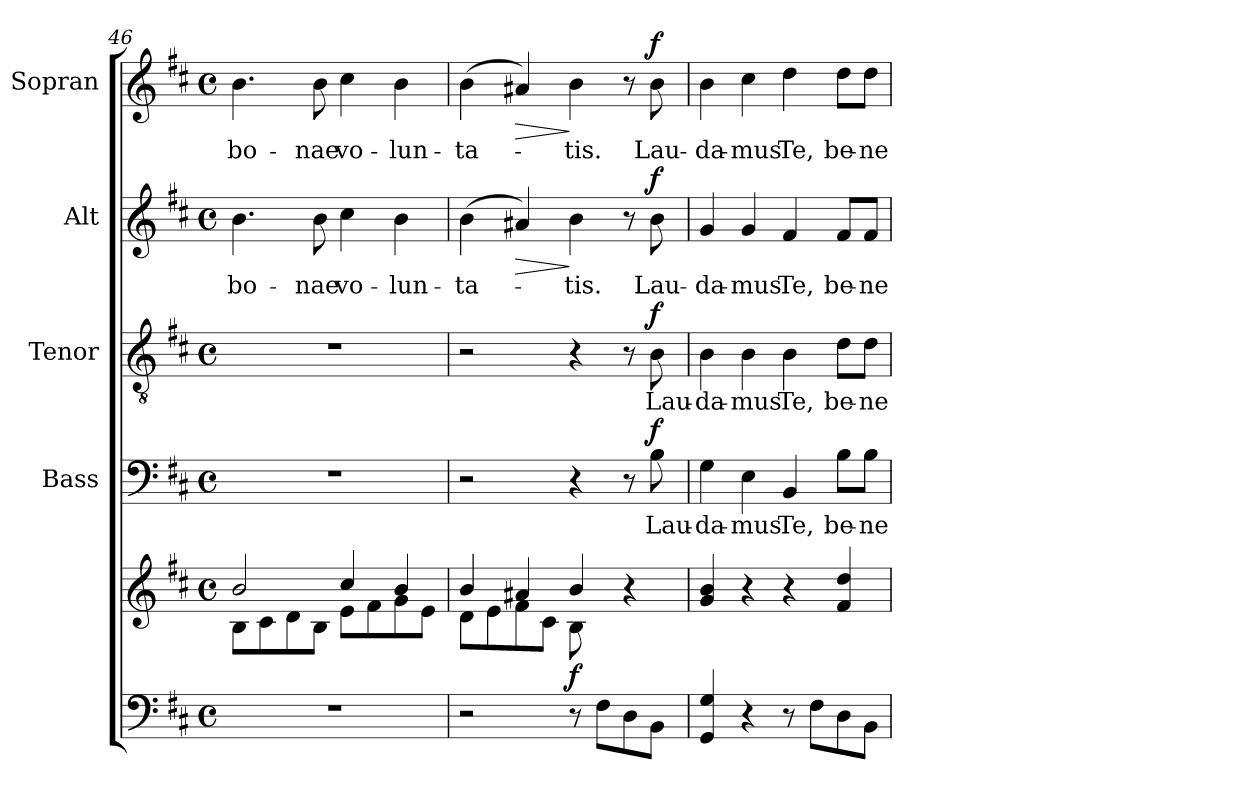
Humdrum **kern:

**kern	**kern	**dynam	**kern	**text	**dynam	**kern	**text	**dynam	**kern	**text	**dynam	**kern	**text	**dynam
*part5	*part5	*part5	*part4	*part4	*part4	*part3	*part3	*part3	*part2	*part2	*part2	*part1	*part1	*part1
*staff6	*staff5	*staff5/6	*staff4	*staff4	*staff4	*staff3	*staff3	*staff3	*staff2	*staff2	*staff2	*staff1	*staff1	*staff1
*	*	*	*I"Bass	*	*	*I"Tenor	*	*	*I"Alt	*	*	*I"Sopran	*	*
*	*	*	*I'B.	*	*	*I'T.	*	*	*I'A.	*	*	*I'S.	*	*
*clefF4	*clefG2	*	*clefF4	*	*	*clefGv2	*	*	*clefG2	*	*	*clefG2	*	*
*k[f#c#]	*k[f#c#]	*	*k[f#c#]	*	*	*k[f#c#]	*	*	*k[f#c#]	*	*	*k[f#c#]	*	*
*D:	*D:	*	*D:	*	*	*D:	*	*	*D:	*	*	*D:	*	*
*M4/4	*M4/4	*	*M4/4	*	*	*M4/4	*	*	*M4/4	*	*	*M4/4	*	*
*met(c)	*met(c)	*	*met(c)	*	*	*met(c)	*	*	*met(c)	*	*	*met(c)	*	*
=46	=46	=46	=46	=46	=46	=46	=46	=46	=46	=46	=46	=46	=46	=46
*	*^	*	*	*	*	*	*	*	*	*	*	*	*	*
!	!	!	!	!	!	!	!	!	!	!	!LO:LY:b	!	!	!LO:LY:b	!
1r	2b/	8B\L	.	1r	.	.	1r	.	.	4.b\	bo-	.	4.b\	bo-	.
.	.	8c#\	.	.	.	.	.	.	.	.	.	.	.	.	.
.	.	8d\	.	.	.	.	.	.	.	.	.	.	.	.	.
!	!	!	!	!	!	!	!	!	!	!	!LO:LY:b	!	!	!LO:LY:b	!
.	.	8B\J	.	.	.	.	.	.	.	8b\	-nae	.	8b\	-nae	.
!	!	!	!	!	!	!	!	!	!	!	!LO:LY:b	!	!	!LO:LY:b	!
.	4cc#/	8e\L	.	.	.	.	.	.	.	4cc#\	vo-	.	4cc#\	vo-	.
.	.	8f#\	.	.	.	.	.	.	.	.	.	.	.	.	.
!	!	!	!	!	!	!	!	!	!	!	!LO:LY:b	!	!	!LO:LY:b	!
.	4b/	8g\	.	.	.	.	.	.	.	4b\	-lun-	.	4b\	-lun-	.
.	.	8e\J	.	.	.	.	.	.	.	.	.	.	.	.	.
=47	=47	=47	=47	=47	=47	=47	=47	=47	=47	=47	=47	=47	=47	=47	=47
!	!	!	!	!	!	!	!	!	!	!	!LO:LY:b	!	!	!LO:LY:b	!
2r	4b/	8d\L	.	2r	.	.	2r	.	.	(>4b\	-ta-	.	(>4b\	-ta-	.
.	.	8e\	.	.	.	.	.	.	.	.	.	.	.	.	.
!	!	!	!	!	!	!	!	!	!	!	!	!LO:HP:b	!	!	!LO:HP:b
.	4a#X/	8f#\	.	.	.	.	.	.	.	4a#X/)	.	>	4a#X/)	.	>
.	.	8c#\J	.	.	.	.	.	.	.	.	.	.	.	.	.
!	!	!	!LO:DY:b	!	!	!	!	!	!	!	!LO:LY:b	!	!	!LO:LY:b	!
8r	4b/	8B\	f	4r	.	.	4r	.	.	4b\	-tis.	]	4b\	-tis.	]
8F#\L	.	4.ryy	.	.	.	.	.	.	.	.	.	.	.	.	.
8D\	4r	.	.	8r	.	.	8r	.	.	8r	.	.	8r	.	.
!	!	!	!	!	!LO:LY:b	!LO:DY:a	!	!LO:LY:b	!LO:DY:a	!	!LO:LY:b	!LO:DY:a	!	!LO:LY:b	!LO:DY:a
8BB\J	.	.	.	8B\	Lau-	f	8B\	Lau-	f	8b\	Lau-	f	8b\	Lau-	f
*	*v	*v	*	*	*	*	*	*	*	*	*	*	*	*	*
=48	=48	=48	=48	=48	=48	=48	=48	=48	=48	=48	=48	=48	=48	=48
!	!	!	!	!LO:LY:b	!	!	!LO:LY:b	!	!	!LO:LY:b	!	!	!LO:LY:b	!
4GG/ 4G/	4g/ 4b/	.	4G\	-da-	.	4B\	-da-	.	4g/	-da-	.	4b\	-da-	.
!	!	!	!	!LO:LY:b	!	!	!LO:LY:b	!	!	!LO:LY:b	!	!	!LO:LY:b	!
4r	4r	.	4E\	-mus	.	4B\	-mus	.	4g/	-mus	.	4cc#\	-mus	.
!	!	!	!	!LO:LY:b	!	!	!LO:LY:b	!	!	!LO:LY:b	!	!	!LO:LY:b	!
8r	4r	.	4BB/	Te,	.	4B\	Te,	.	4f#/	Te,	.	4dd\	Te,	.
8F#\L	.	.	.	.	.	.	.	.	.	.	.	.	.	.
!	!	!	!	!LO:LY:b	!	!	!LO:LY:b	!	!	!LO:LY:b	!	!	!LO:LY:b	!
8D\	4f#/ 4dd/	.	8B\L	be-	.	8d\L	be-	.	8f#/L	be-	.	8dd\L	be-	.
!	!	!	!	!LO:LY:b	!	!	!LO:LY:b	!	!	!LO:LY:b	!	!	!LO:LY:b	!
8BB\J	.	.	8B\J	-ne-	.	8d\J	-ne-	.	8f#/J	-ne-	.	8dd\J	-ne-	.
=	=	=	=	=	=	=	=	=	=	=	=	=	=	=
*-	*-	*-	*-	*-	*-	*-	*-	*-	*-	*-	*-	*-	*-	*-
